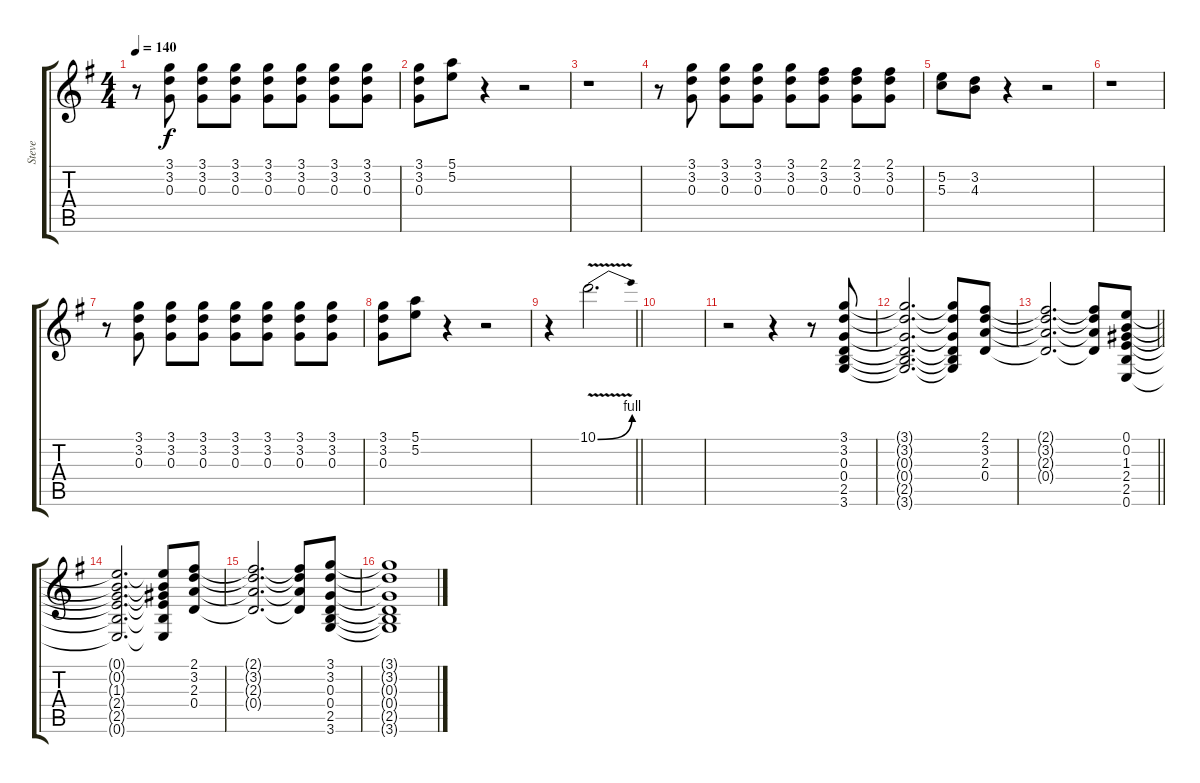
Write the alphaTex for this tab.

\track ("Steve" "Steve") {instrument distortionguitar}
\staff {score tabs}
\tuning (E4 B3 G3 D3 A2 E2) {hide}
\ts (4 4)
\tempo 140
\clef g2
\ks g
r.8{dy f} (3.1 3.2 0.3).8 (3.1 3.2 0.3).8 (3.1 3.2 0.3).8 (3.1 3.2 0.3).8 (3.1 3.2 0.3).8 (3.1 3.2 0.3).8 (3.1 3.2 0.3).8 |
(3.1 3.2 0.3).8 (5.1 5.2).8 r.4 r.2 |
r.1 |
r.8 (3.1 3.2 0.3).8 (3.1 3.2 0.3).8 (3.1 3.2 0.3).8 (3.1 3.2 0.3).8 (2.1 3.2 0.3).8 (2.1 3.2 0.3).8 (2.1 3.2 0.3).8 |
(5.2 5.3).8 (3.2 4.3).8 r.4 r.2 |
r.1 |
r.8 (3.1 3.2 0.3).8 (3.1 3.2 0.3).8 (3.1 3.2 0.3).8 (3.1 3.2 0.3).8 (3.1 3.2 0.3).8 (3.1 3.2 0.3).8 (3.1 3.2 0.3).8 |
(3.1 3.2 0.3).8 (5.1 5.2).8 r.4 r.2 |
\barLineRight lightlight
r.4 10.1{be (bend 0 0 60 4) v}.2{d} |
|
r.2 r.4 r.8 (3.1 3.2 0.3 0.4 2.5 3.6).8 |
(3.1{t} 3.2{t} 0.3{t} 0.4{t} 2.5{t} 3.6{t}).2{d} (3.1{t} 3.2{t} 0.3{t} 0.4{t} 2.5{t} 3.6{t}).8 (2.1 3.2 2.3 0.4).8 |
\barLineRight lightlight
(2.1{t} 3.2{t} 2.3{t} 0.4{t}).2{d} (2.1{t} 3.2{t} 2.3{t} 0.4{t}).8 (0.1 0.2 1.3 2.4 2.5 0.6).8 |
(0.1{t} 0.2{t} 1.3{t} 2.4{t} 2.5{t} 0.6{t}).2{d} (0.1{t} 0.2{t} 1.3{t} 2.4{t} 2.5{t} 0.6{t}).8 (2.1 3.2 2.3 0.4).8 |
(2.1{t} 3.2{t} 2.3{t} 0.4{t}).2{d} (2.1{t} 3.2{t} 2.3{t} 0.4{t}).8 (3.1 3.2 0.3 0.4 2.5 3.6).8 |
(3.1{t} 3.2{t} 0.3{t} 0.4{t} 2.5{t} 3.6{t}).1
